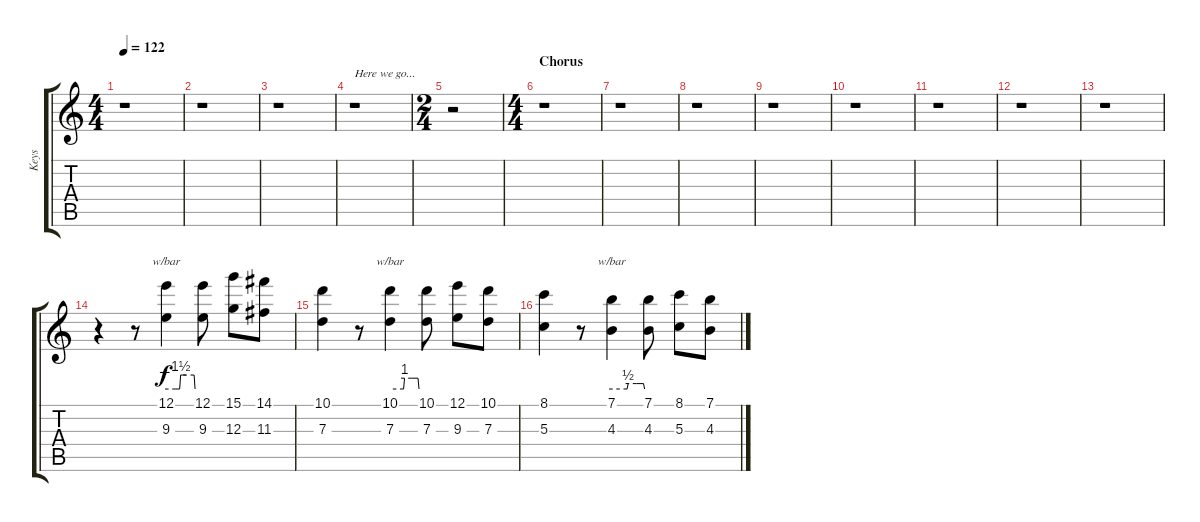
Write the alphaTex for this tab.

\track ("Keys" "Keys") {instrument lead1square}
\staff {score tabs}
\tuning (E5 B4 G4 D4 A3 E3) {hide}
\ts (4 4)
\section ("" "")
\tempo 122
\clef g2
\ks c
r.1{dy f} |
r.1 |
r.1 |
r.1{txt "Here we go..."} |
\ts (2 4)
r.2 |
\ts (4 4)
\section ("" "Chorus")
r.1 |
r.1 |
r.1 |
r.1 |
r.1 |
r.1 |
r.1 |
r.1 |
\section ("" "")
r.4 r.8 (12.1 9.3).4{tbe (custom default 0 0 20 0 28 0 30 6 37 6 41 6 58 6 60 0)} (12.1 9.3).8 (15.1 12.3).8 (14.1 11.3).8 |
(10.1 7.3).4 r.8 (10.1 7.3).4{tbe (custom default 0 0 28 0 30 4 45 4 58 4 60 0)} (10.1 7.3).8 (12.1 9.3).8 (10.1 7.3).8 |
(8.1 5.3).4 r.8 (7.1 4.3).4{tbe (custom default 0 0 28 0 30 2 45 2 58 2 60 0)} (7.1 4.3).8 (8.1 5.3).8 (7.1 4.3).8
